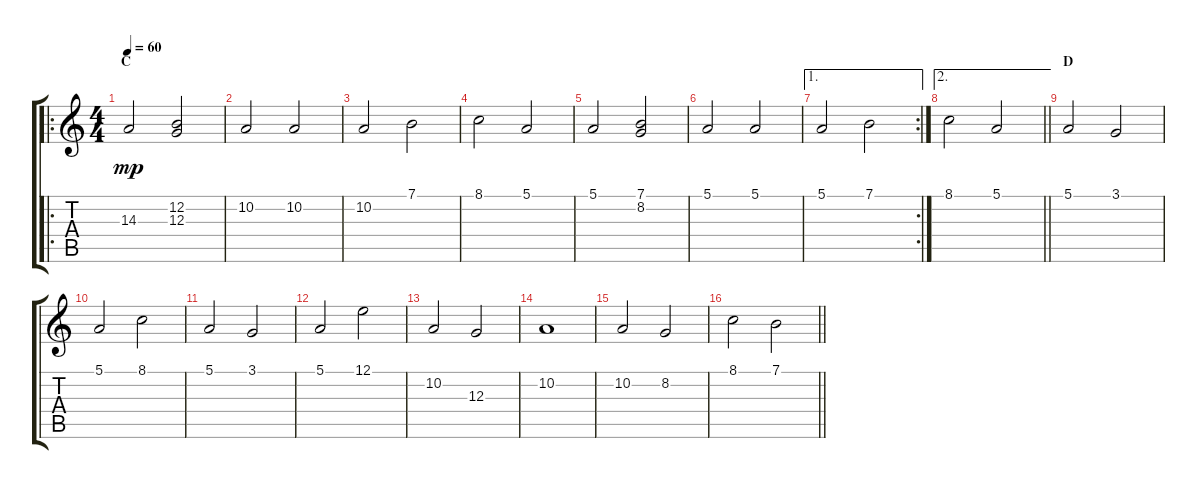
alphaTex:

\track "" {instrument pad8sweep}
\staff {score tabs}
\tuning (E4 B3 G3 D3 A2 E2) {hide}
\ro
\ts (4 4)
\section ("" "C")
\tempo 60
\clef g2
\ks c
14.3.2{dy mp} (12.2 12.3).2 |
10.2.2 10.2.2 |
10.2.2 7.1.2 |
8.1.2 5.1.2 |
5.1.2 (7.1 8.2).2 |
5.1.2 5.1.2 |
\ae 1
\rc 2
5.1.2 7.1.2 |
\ae 2
\barLineRight lightlight
8.1.2 5.1.2 |
\section ("" "D")
5.1.2 3.1.2 |
5.1.2 8.1.2 |
5.1.2 3.1.2 |
5.1.2 12.1.2 |
10.2.2 12.3.2 |
10.2.1 |
10.2.2 8.2.2 |
\barLineRight lightlight
8.1.2 7.1.2
